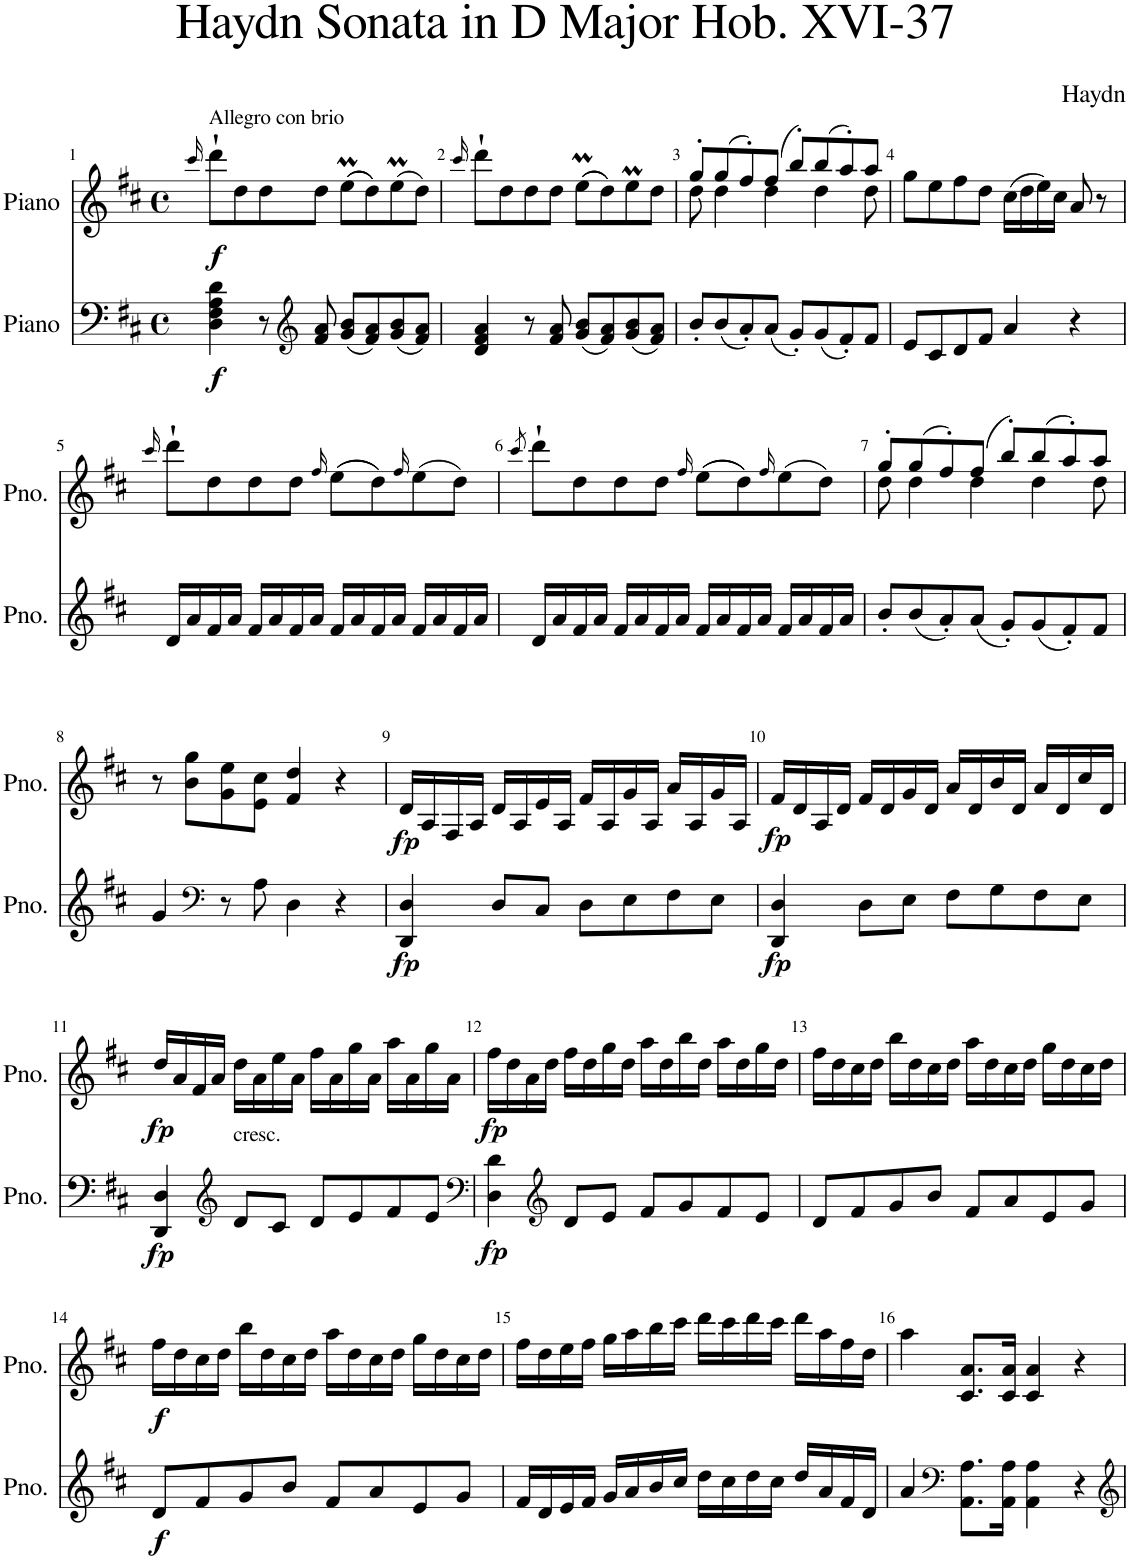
**kern	**dynam	**kern	**dynam
*part2	*part2	*part1	*part1
*staff2	*staff2	*staff1	*staff1
*I"Piano	*	*I"Piano	*
*I'Pno.	*	*I'Pno.	*
*clefF4	*	*clefG2	*
*k[f#c#]	*	*k[f#c#]	*
*M4/4	*	*M4/4	*
*met(c)	*	*met(c)	*
=1	=1	=1	=1
.	.	16qccc#/	.
!	!	!LO:TX:a:t=Allegro con brio	!
!	!LO:DY:b	!	!LO:DY:b
4D\ 4F#\ 4A\ 4d\	f	8ddd`\L	f
.	.	8dd\	.
8r	.	8dd\	.
*clefG2	*	*	*
8f#/ 8a/	.	8dd\J	.
(8g/ 8b/L	.	((8eeM\L	.
8f#/ 8a/)	.	8dd\))	.
(8g/ 8b/	.	(8eeM\	.
8f#/ 8a/J)	.	8dd\J)	.
=2	=2	=2	=2
.	.	16qccc#/	.
4d/ 4f#/ 4a/	.	8ddd`\L	.
.	.	8dd\	.
8r	.	8dd\	.
8f#/ 8a/	.	8dd\J	.
(8g/ 8b/L	.	((8eeM\L	.
8f#/ 8a/)	.	8dd\))	.
(8g/ 8b/	.	8eeM\	.
8f#/ 8a/J)	.	8dd\J	.
=3	=3	=3	=3
*	*	*^	*
8b'/L	.	8gg'/L	8dd\	.
(8b/	.	(8gg/	4dd\	.
8a'/)	.	8ff#'/)	.	.
(8a/J	.	(8ff#/J	4dd\	.
8g'/L)	.	8bb'/L)	.	.
(8g/	.	(8bb/	4dd\	.
8f#'/)	.	8aa'/)	.	.
8f#/J	.	8aa/J	8dd\	.
*	*	*v	*v	*
=4	=4	=4	=4
8e/L	.	8gg\L	.
8c#/	.	8ee\	.
8d/	.	8ff#\	.
8f#/J	.	8dd\J	.
4a/	.	(16cc#\LL	.
.	.	16dd\	.
.	.	16ee\)	.
.	.	16cc#\JJ	.
4r	.	8a/	.
.	.	8r	.
!!LO:LB:g=z
=5	=5	=5	=5
.	.	16qccc#/	.
16d/LL	.	8ddd`\L	.
16a/	.	.	.
16f#/	.	8dd\	.
16a/JJ	.	.	.
16f#/LL	.	8dd\	.
16a/	.	.	.
16f#/	.	8dd\J	.
16a/JJ	.	.	.
.	.	16qff#/	.
16f#/LL	.	((8ee\L	.
16a/	.	.	.
16f#/	.	8dd\))	.
16a/JJ	.	.	.
.	.	16qff#/	.
16f#/LL	.	(8ee\	.
16a/	.	.	.
16f#/	.	8dd\J)	.
16a/JJ	.	.	.
=6	=6	=6	=6
.	.	8qccc#/	.
16d/LL	.	8ddd`\L	.
16a/	.	.	.
16f#/	.	8dd\	.
16a/JJ	.	.	.
16f#/LL	.	8dd\	.
16a/	.	.	.
16f#/	.	8dd\J	.
16a/JJ	.	.	.
.	.	16qff#/	.
16f#/LL	.	((8ee\L	.
16a/	.	.	.
16f#/	.	8dd\))	.
16a/JJ	.	.	.
.	.	16qff#/	.
16f#/LL	.	(8ee\	.
16a/	.	.	.
16f#/	.	8dd\J)	.
16a/JJ	.	.	.
=7	=7	=7	=7
*	*	*^	*
8b'/L	.	8gg'/L	8dd\	.
(8b/	.	(8gg/	4dd\	.
8a'/)	.	8ff#'/)	.	.
(8a/J	.	(8ff#/J	4dd\	.
8g'/L)	.	8bb'/L)	.	.
(8g/	.	(8bb/	4dd\	.
8f#'/)	.	8aa'/)	.	.
8f#/J	.	8aa/J	8dd\	.
*	*	*v	*v	*
!!LO:LB:g=z
=8	=8	=8	=8
4g/	.	8r	.
.	.	8b\ 8gg\L	.
*clefF4	*	*	*
8r	.	8g\ 8ee\	.
8A\	.	8e\ 8cc#\J	.
4D\	.	4f#/ 4dd/	.
4r	.	4r	.
=9	=9	=9	=9
!	!LO:DY:b	!	!LO:DY:b
4DD/ 4D/	fp	16d/LL	fp
.	.	16A/	.
.	.	16F#/	.
.	.	16A/JJ	.
8D/L	.	16d/LL	.
.	.	16A/	.
8C#/J	.	16e/	.
.	.	16A/JJ	.
8D\L	.	16f#/LL	.
.	.	16A/	.
8E\	.	16g/	.
.	.	16A/JJ	.
8F#\	.	16a/LL	.
.	.	16A/	.
8E\J	.	16g/	.
.	.	16A/JJ	.
=10	=10	=10	=10
!	!LO:DY:b	!	!LO:DY:b
4DD/ 4D/	fp	16f#/LL	fp
.	.	16d/	.
.	.	16A/	.
.	.	16d/JJ	.
8D\L	.	16f#/LL	.
.	.	16d/	.
8E\J	.	16g/	.
.	.	16d/JJ	.
8F#\L	.	16a/LL	.
.	.	16d/	.
8G\	.	16b/	.
.	.	16d/JJ	.
8F#\	.	16a/LL	.
.	.	16d/	.
8E\J	.	16cc#/	.
.	.	16d/JJ	.
!!LO:LB:g=z
=11	=11	=11	=11
!	!LO:DY:b	!	!LO:DY:b
4DD/ 4D/	fp	16dd/LL	fp
.	.	16a/	.
.	.	16f#/	.
.	.	16a/JJ	.
*clefG2	*	*	*
!	!	!LO:TX:b:t=cresc.	!
8d/L	.	16dd\LL	.
.	.	16a\	.
8c#/J	.	16ee\	.
.	.	16a\JJ	.
8d/L	.	16ff#\LL	.
.	.	16a\	.
8e/	.	16gg\	.
.	.	16a\JJ	.
8f#/	.	16aa\LL	.
.	.	16a\	.
8e/J	.	16gg\	.
.	.	16a\JJ	.
=12	=12	=12	=12
*clefF4	*	*	*
!	!LO:DY:b	!	!LO:DY:b
4D\ 4d\	fp	16ff#\LL	fp
.	.	16dd\	.
.	.	16a\	.
.	.	16dd\JJ	.
*clefG2	*	*	*
8d/L	.	16ff#\LL	.
.	.	16dd\	.
8e/J	.	16gg\	.
.	.	16dd\JJ	.
8f#/L	.	16aa\LL	.
.	.	16dd\	.
8g/	.	16bb\	.
.	.	16dd\JJ	.
8f#/	.	16aa\LL	.
.	.	16dd\	.
8e/J	.	16gg\	.
.	.	16dd\JJ	.
=13	=13	=13	=13
8d/L	.	16ff#\LL	.
.	.	16dd\	.
8f#/	.	16cc#\	.
.	.	16dd\JJ	.
8g/	.	16bb\LL	.
.	.	16dd\	.
8b/J	.	16cc#\	.
.	.	16dd\JJ	.
8f#/L	.	16aa\LL	.
.	.	16dd\	.
8a/	.	16cc#\	.
.	.	16dd\JJ	.
8e/	.	16gg\LL	.
.	.	16dd\	.
8g/J	.	16cc#\	.
.	.	16dd\JJ	.
!!LO:LB:g=z
=14	=14	=14	=14
!	!LO:DY:b	!	!LO:DY:b
8d/L	f	16ff#\LL	f
.	.	16dd\	.
8f#/	.	16cc#\	.
.	.	16dd\JJ	.
8g/	.	16bb\LL	.
.	.	16dd\	.
8b/J	.	16cc#\	.
.	.	16dd\JJ	.
8f#/L	.	16aa\LL	.
.	.	16dd\	.
8a/	.	16cc#\	.
.	.	16dd\JJ	.
8e/	.	16gg\LL	.
.	.	16dd\	.
8g/J	.	16cc#\	.
.	.	16dd\JJ	.
=15	=15	=15	=15
16f#/LL	.	16ff#\LL	.
16d/	.	16dd\	.
16e/	.	16ee\	.
16f#/JJ	.	16ff#\JJ	.
16g/LL	.	16gg\LL	.
16a/	.	16aa\	.
16b/	.	16bb\	.
16cc#/JJ	.	16ccc#\JJ	.
16dd\LL	.	16ddd\LL	.
16cc#\	.	16ccc#\	.
16dd\	.	16ddd\	.
16cc#\JJ	.	16ccc#\JJ	.
16dd/LL	.	16ddd\LL	.
16a/	.	16aa\	.
16f#/	.	16ff#\	.
16d/JJ	.	16dd\JJ	.
=16	=16	=16	=16
4a/	.	4aa\	.
*clefF4	*	*	*
8.AA\ 8.A\L	.	8.c#/ 8.a/L	.
16AA\ 16A\Jk	.	16c#/ 16a/Jk	.
4AA\ 4A\	.	4c#/ 4a/	.
4r	.	4r	.
=	=	=	=
*-	*-	*-	*-
